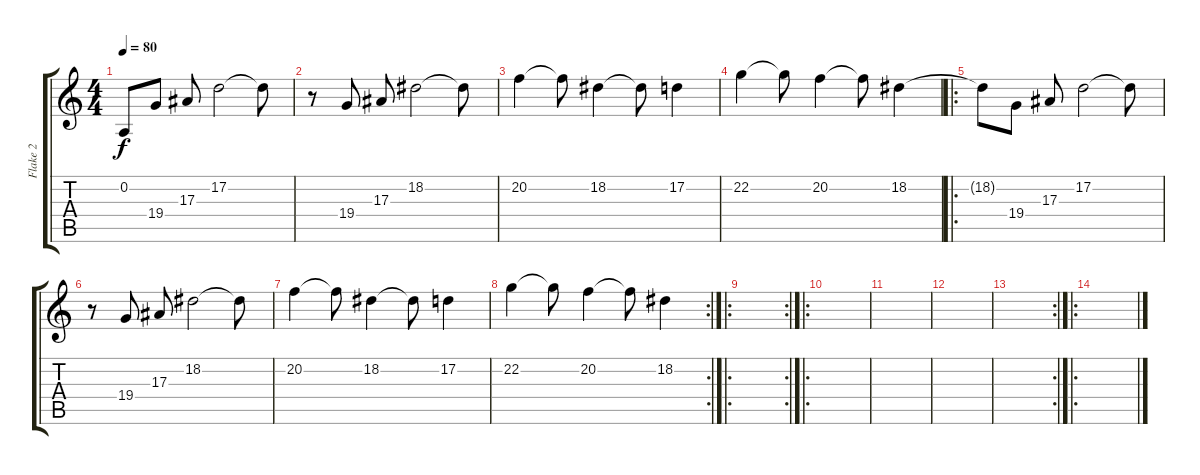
\track ("Flake 2" "Flake 2") {instrument cello}
\staff {score tabs}
\tuning (D4 A3 F3 C3 G2 C2) {hide}
\ts (4 4)
\section ("" "")
\tempo 80
\clef g2
\ks c
0.2.8{dy f instrument cello} 19.4.8 17.3.8 17.2.2 17.2{t}.8 |
r.8 19.4.8 17.3.8 18.2.2 18.2{t}.8 |
20.2.4 20.2{t}.8 18.2.4 18.2{t}.8 17.2.4 |
22.2.4 22.2{t}.8 20.2.4 20.2{t}.8 18.2.4 |
\ro
18.2{t}.8 19.4.8 17.3.8 17.2.2 17.2{t}.8 |
r.8 19.4.8 17.3.8 18.2.2 18.2{t}.8 |
20.2.4 20.2{t}.8 18.2.4 18.2{t}.8 17.2.4 |
\rc 2
22.2.4 22.2{t}.8 20.2.4 20.2{t}.8 18.2.4 |
\ro
\rc 2
|
\ro
|
|
|
\rc 2
|
\ro
